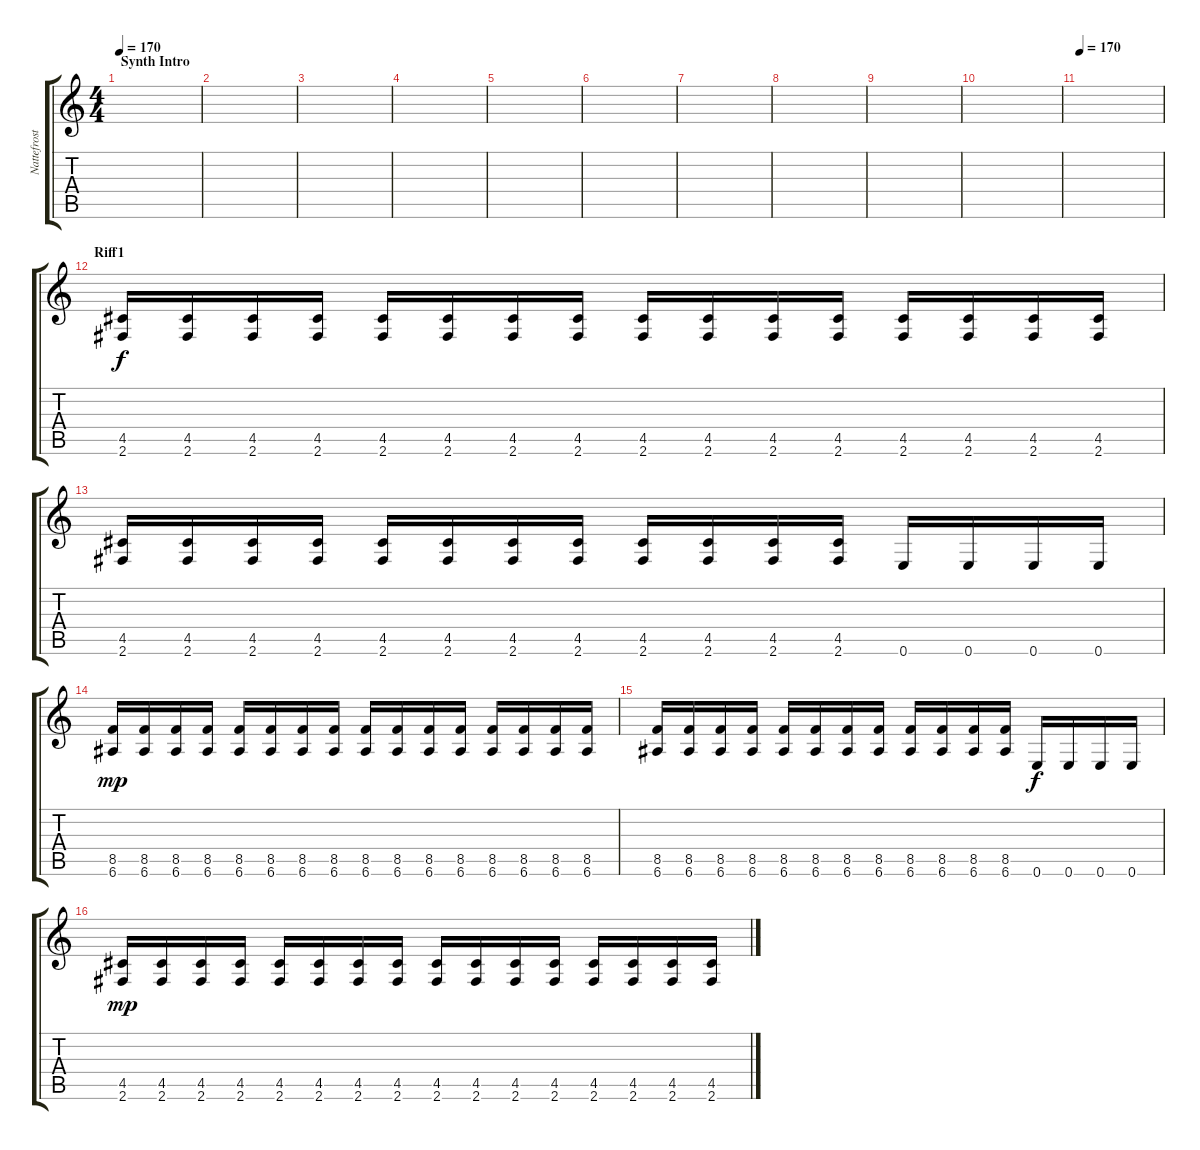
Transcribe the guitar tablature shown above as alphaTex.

\track ("Nattefrost - Guitar" "Nattefrost") {instrument distortionguitar}
\staff {score tabs}
\tuning (E4 B3 G3 D3 A2 E2) {hide}
\ts (4 4)
\section ("" "Synth Intro")
\tempo 170
\tempo 85
\tempo 170
\clef g2
\ks c
|
|
|
|
|
|
|
|
|
|
\tempo 170
|
\section ("" "Riff1")
(4.5 2.6).16 (4.5 2.6).16 (4.5 2.6).16 (4.5 2.6).16 (4.5 2.6).16 (4.5 2.6).16 (4.5 2.6).16 (4.5 2.6).16 (4.5 2.6).16 (4.5 2.6).16 (4.5 2.6).16 (4.5 2.6).16 (4.5 2.6).16 (4.5 2.6).16 (4.5 2.6).16 (4.5 2.6).16 |
(4.5 2.6).16 (4.5 2.6).16 (4.5 2.6).16 (4.5 2.6).16 (4.5 2.6).16 (4.5 2.6).16 (4.5 2.6).16 (4.5 2.6).16 (4.5 2.6).16 (4.5 2.6).16 (4.5 2.6).16 (4.5 2.6).16 0.6.16{dy f} 0.6.16 0.6.16 0.6.16 |
(8.5 6.6).16{dy mp} (8.5 6.6).16 (8.5 6.6).16 (8.5 6.6).16 (8.5 6.6).16 (8.5 6.6).16 (8.5 6.6).16 (8.5 6.6).16 (8.5 6.6).16 (8.5 6.6).16 (8.5 6.6).16 (8.5 6.6).16 (8.5 6.6).16 (8.5 6.6).16 (8.5 6.6).16 (8.5 6.6).16 |
(8.5 6.6).16 (8.5 6.6).16 (8.5 6.6).16 (8.5 6.6).16 (8.5 6.6).16 (8.5 6.6).16 (8.5 6.6).16 (8.5 6.6).16 (8.5 6.6).16 (8.5 6.6).16 (8.5 6.6).16 (8.5 6.6).16 0.6.16{dy f} 0.6.16 0.6.16 0.6.16 |
(4.5 2.6).16{dy mp} (4.5 2.6).16 (4.5 2.6).16 (4.5 2.6).16 (4.5 2.6).16 (4.5 2.6).16 (4.5 2.6).16 (4.5 2.6).16 (4.5 2.6).16 (4.5 2.6).16 (4.5 2.6).16 (4.5 2.6).16 (4.5 2.6).16 (4.5 2.6).16 (4.5 2.6).16 (4.5 2.6).16
